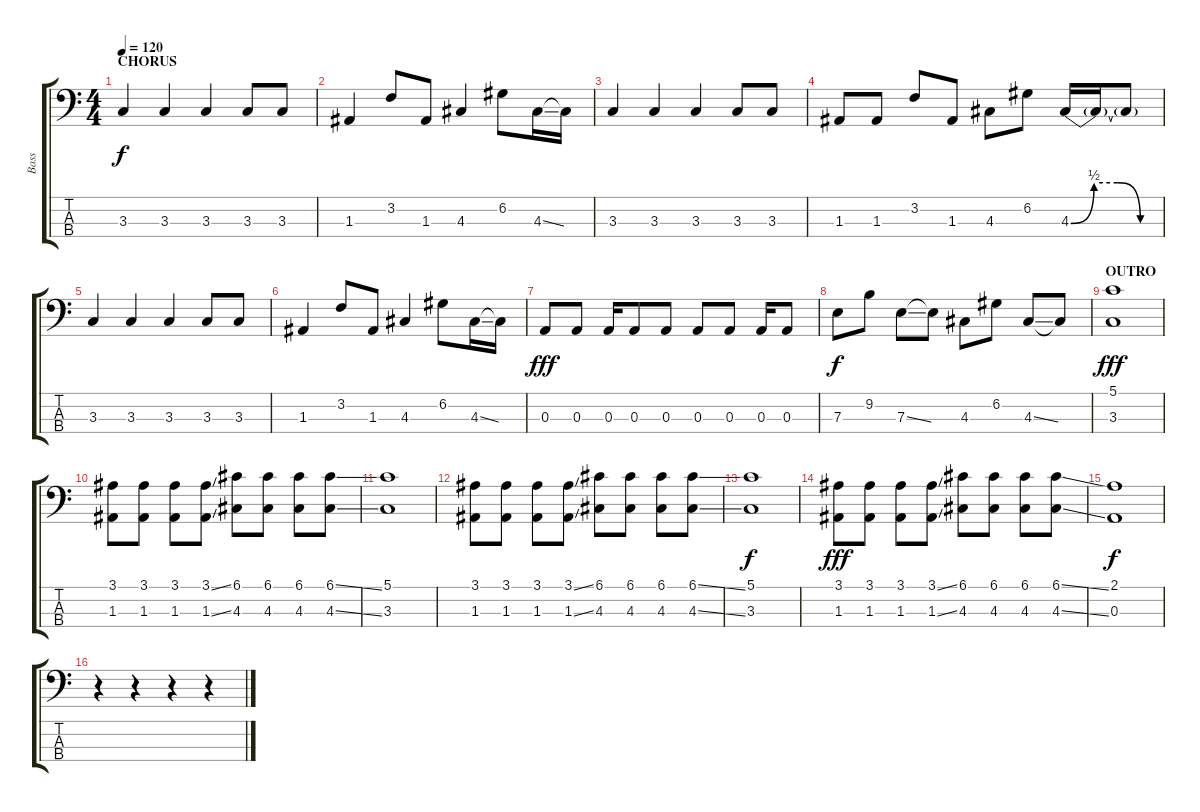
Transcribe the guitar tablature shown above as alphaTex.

\track ("Bass" "Bass") {instrument electricbassfinger}
\staff {score tabs}
\tuning (G2 D2 A1 D1) {hide}
\ts (4 4)
\section ("" "CHORUS")
\tempo 120
\clef f4
\ks c
3.3.4{dy f} 3.3.4 3.3.4 3.3.8 3.3.8 |
1.3.4 3.2.8 1.3.8 4.3.4 6.2.8 4.3{ss}.16 4.3{t}.16 |
3.3.4 3.3.4 3.3.4 3.3.8 3.3.8 |
1.3.8 1.3.8 3.2.8 1.3.8 4.3.8 6.2.8 4.3{be (custom 0 0 15 2 30 2 45 0 60 0)}.16 4.3{t}.16 4.3{t}.8 |
3.3.4 3.3.4 3.3.4 3.3.8 3.3.8 |
1.3.4 3.2.8 1.3.8 4.3.4 6.2.8 4.3{ss}.16 4.3{t}.16 |
0.3.8{dy fff} 0.3.8 0.3.16 0.3.8 0.3.8 0.3.8 0.3.8 0.3.16 0.3.8 |
7.3.8{dy f} 9.2.8 7.3{ss}.8 7.3{t}.8 4.3.8 6.2.8 4.3{ss}.8 4.3{t}.8 |
\section ("" "OUTRO")
(5.1 3.3).1{dy fff volume 8 instrument fretlessbass} |
(3.1 1.3).8 (3.1 1.3).8 (3.1 1.3).8 (3.1{ss} 1.3{ss}).8 (6.1 4.3).8 (6.1 4.3).8 (6.1 4.3).8 (6.1{ss} 4.3{ss}).8 |
(5.1 3.3).1 |
(3.1 1.3).8 (3.1 1.3).8 (3.1 1.3).8 (3.1{ss} 1.3{ss}).8 (6.1 4.3).8 (6.1 4.3).8 (6.1 4.3).8 (6.1{ss} 4.3{ss}).8 |
(5.1 3.3).1{dy f} |
(3.1 1.3).8{dy fff} (3.1 1.3).8 (3.1 1.3).8 (3.1{ss} 1.3{ss}).8 (6.1 4.3).8 (6.1 4.3).8 (6.1 4.3).8 (6.1{ss} 4.3{ss}).8 |
(2.1 0.3).1{dy f} |
r.4 r.4 r.4 r.4
